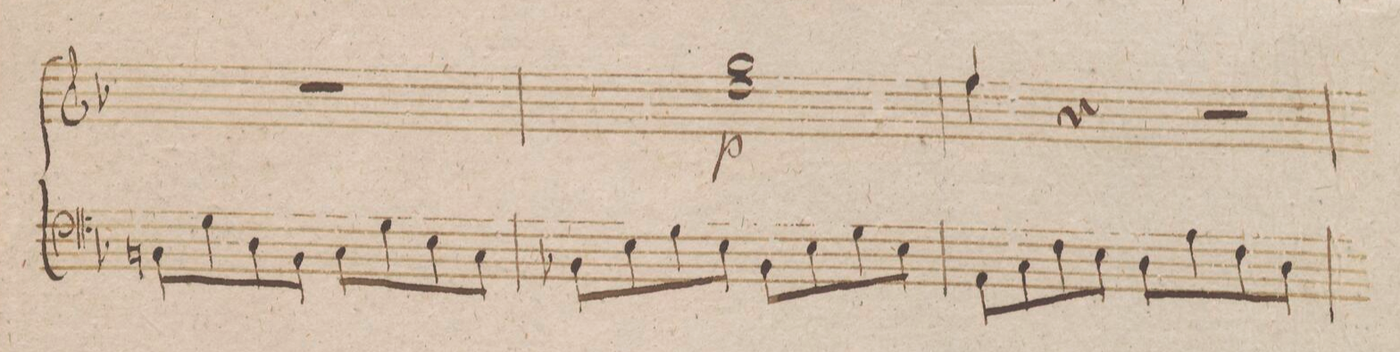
**kern
*I"Organo.
*clefF4
*k[b-]
*met(c)
*M4/4
8BBn\L
8G\
8D\
8BB\J
8C\L
8G\
8E\
8C\J
=54
8BB-X\L
8E\
8G\
8E\J
8BB-\L
8E\
8G\
8E\J
=55
8AA\L
8C\
8F\
8E\J
8D\L
8A\
8F\
8D\J
=56
*-
